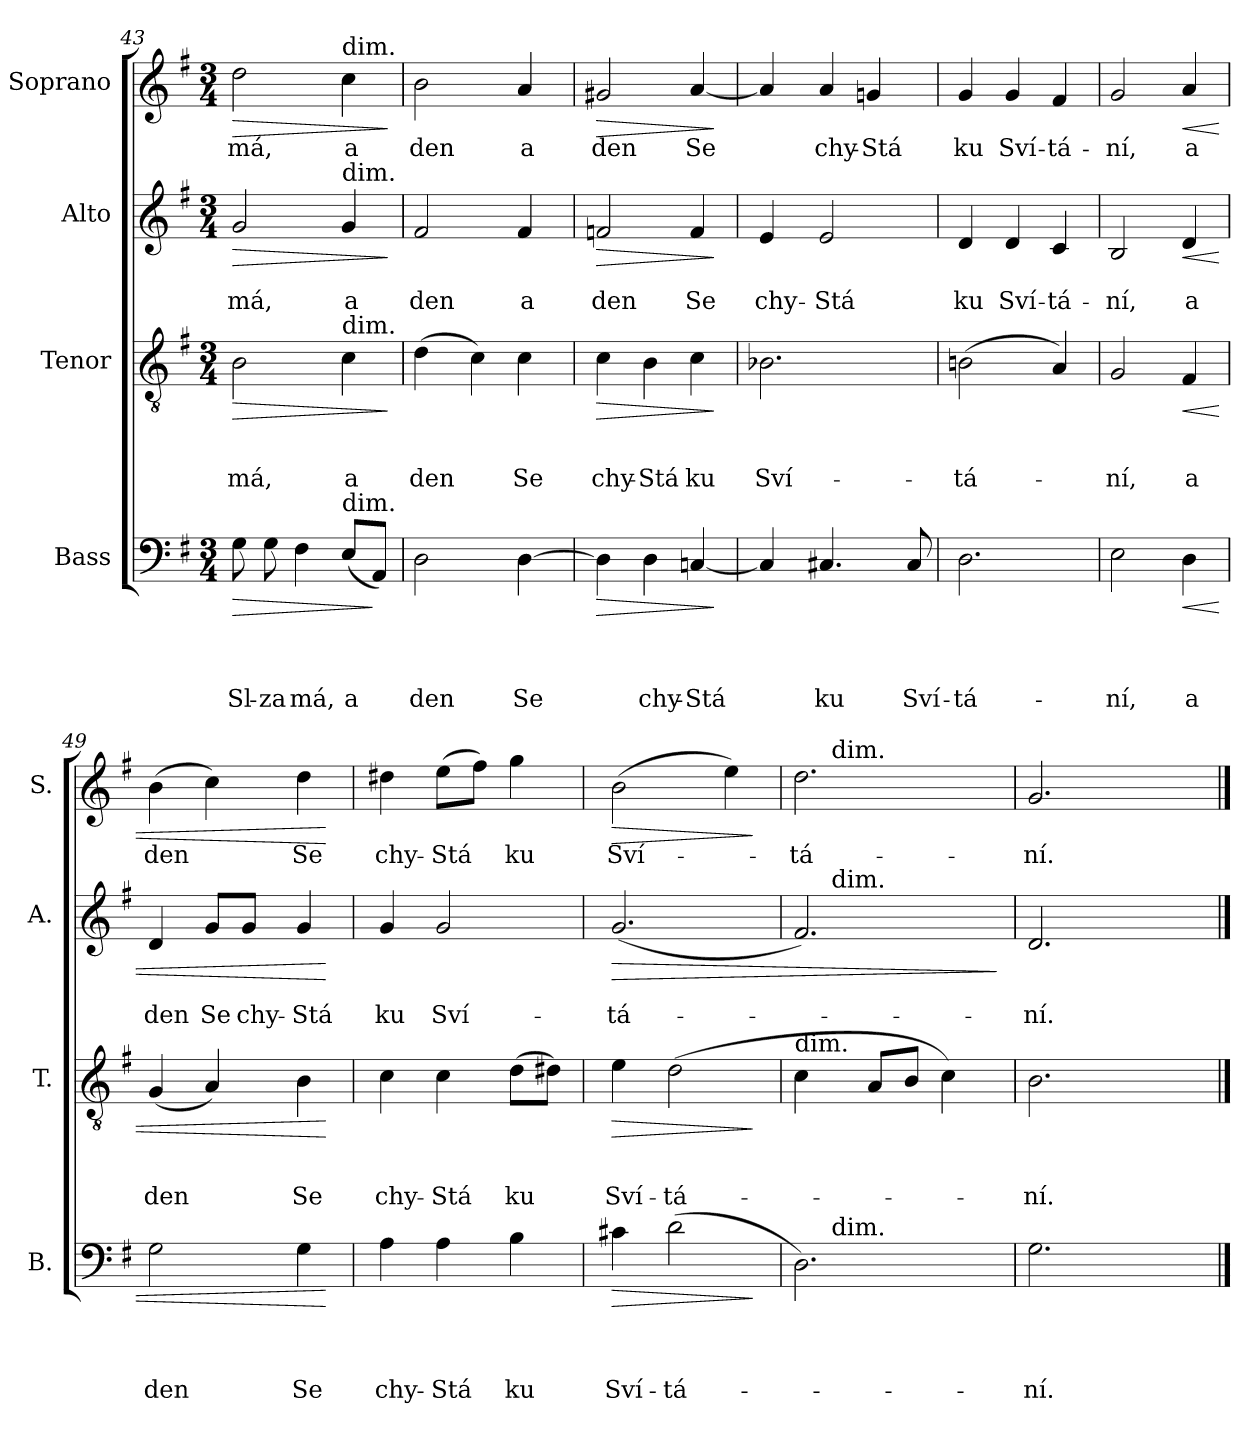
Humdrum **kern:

**kern	**text	**text	**text	**text	**dynam	**kern	**text	**text	**text	**dynam	**kern	**text	**text	**dynam	**kern	**text	**dynam
*part4	*part4	*part4	*part4	*part4	*part4	*part3	*part3	*part3	*part3	*part3	*part2	*part2	*part2	*part2	*part1	*part1	*part1
*staff4	*staff4	*staff4	*staff4	*staff4	*staff4	*staff3	*staff3	*staff3	*staff3	*staff3	*staff2	*staff2	*staff2	*staff2	*staff1	*staff1	*staff1
*I"Bass	*	*	*	*	*	*I"Tenor	*	*	*	*	*I"Alto	*	*	*	*I"Soprano	*	*
*I'B.	*	*	*	*	*	*I'T.	*	*	*	*	*I'A.	*	*	*	*I'S.	*	*
*clefF4	*	*	*	*	*	*clefGv2	*	*	*	*	*clefG2	*	*	*	*clefG2	*	*
*k[f#]	*	*	*	*	*	*k[f#]	*	*	*	*	*k[f#]	*	*	*	*k[f#]	*	*
*G:	*	*	*	*	*	*G:	*	*	*	*	*G:	*	*	*	*G:	*	*
*M3/4	*	*	*	*	*	*M3/4	*	*	*	*	*M3/4	*	*	*	*M3/4	*	*
=43	=43	=43	=43	=43	=43	=43	=43	=43	=43	=43	=43	=43	=43	=43	=43	=43	=43
!	!	!	!	!LO:LY:b	!LO:HP:b	!	!	!	!LO:LY:b	!LO:HP:b	!	!	!LO:LY:b	!LO:HP:b	!	!LO:LY:b	!LO:HP:b
8G\	.	.	.	Sl-	>	2B\	.	.	má,	>	2g/	.	má,	>	2dd\	má,	>
!	!	!	!	!LO:LY:b	!	!	!	!	!	!	!	!	!	!	!	!	!
8G\	.	.	.	-za	.	.	.	.	.	.	.	.	.	.	.	.	.
!	!	!	!	!LO:LY:b	!	!	!	!	!	!	!	!	!	!	!	!	!
4F#\	.	.	.	má,	.	.	.	.	.	.	.	.	.	.	.	.	.
!	!	!	!	!	!	!	!	!	!	!	!	!	!	!	!LO:TX:a:t=dim.	!	!
!	!	!	!	!	!	!	!	!	!	!	!LO:TX:a:t=dim.	!	!	!	!	!	!
!	!	!	!	!	!	!LO:TX:a:t=dim.	!	!	!	!	!	!	!	!	!	!	!
!LO:TX:a:t=dim.	!	!	!	!	!	!	!	!	!	!	!	!	!	!	!	!	!
!	!	!	!	!LO:LY:b	!	!	!	!	!LO:LY:b	!	!	!	!LO:LY:b	!	!	!LO:LY:b	!
(<8E/L	.	.	.	a	.	4c\	.	.	a	.	4g/	.	a	.	4cc\	a	.
8AA/J)	.	.	.	.	]	.	.	.	.	.	.	.	.	.	.	.	.
.	.	.	.	.	.	.	.	.	.	]	.	.	.	]	.	.	]
=44	=44	=44	=44	=44	=44	=44	=44	=44	=44	=44	=44	=44	=44	=44	=44	=44	=44
!	!	!	!	!LO:LY:b	!	!	!	!	!LO:LY:b	!	!	!	!LO:LY:b	!	!	!LO:LY:b	!
*	*	*	*	*	*	*	*	*	*	*	*^	*	*	*	*	*	*
2D\	.	.	.	den	.	(>4d\	.	.	den	.	2f#/	32ryy	.	den	.	2b\	den	.
.	.	.	.	.	.	.	.	.	.	.	.	2ryy	.	.	.	.	.	.
.	.	.	.	.	.	4c\)	.	.	.	.	.	.	.	.	.	.	.	.
!	!	!	!	!LO:LY:b	!	!	!	!	!LO:LY:b	!	!	!	!	!LO:LY:b	!	!	!LO:LY:b	!
[>4D\	.	.	.	Se	.	4c\	.	.	Se	.	4f#/	.	.	a	.	4a/	a	.
.	.	.	.	.	.	.	.	.	.	.	.	8..ryy	.	.	.	.	.	.
=45	=45	=45	=45	=45	=45	=45	=45	=45	=45	=45	=45	=45	=45	=45	=45	=45	=45	=45
!	!	!	!	!	!LO:HP:b	!	!	!	!LO:LY:b	!LO:HP:b	!	!	!	!LO:LY:b	!LO:HP:b	!	!LO:LY:b	!LO:HP:b
*	*	*	*	*	*	*	*	*	*	*	*v	*v	*	*	*	*	*	*
4D\]	.	.	.	.	>	4c\	.	.	chy-	>	2fn/	.	den	>	2g#X/	den	>
!	!	!	!	!LO:LY:b	!	!	!	!	!LO:LY:b	!	!	!	!	!	!	!	!
4D\	.	.	.	chy-	.	4B\	.	.	-Stá	.	.	.	.	.	.	.	.
!	!	!	!	!LO:LY:b	!	!	!	!	!LO:LY:b	!	!	!	!LO:LY:b	!	!	!LO:LY:b	!
[<4Cn/	.	.	.	-Stá	.	4c\	.	.	ku	.	4f/	.	Se	.	[<4a/	Se	.
.	.	.	.	.	]	.	.	.	.	]	.	.	.	]	.	.	]
=46	=46	=46	=46	=46	=46	=46	=46	=46	=46	=46	=46	=46	=46	=46	=46	=46	=46
!	!	!	!	!	!	!	!	!	!LO:LY:b	!	!	!	!LO:LY:b	!	!	!	!
*	*	*	*	*	*	*^	*	*	*	*	*	*	*	*	*	*	*
4C/]	.	.	.	.	.	2.B-X\	16ryy	.	.	Sví-	.	4e/	.	chy-	.	4a/]	.	.
.	.	.	.	.	.	.	2ryy	.	.	.	.	.	.	.	.	.	.	.
!	!	!	!	!LO:LY:b	!	!	!	!	!	!	!	!	!	!LO:LY:b	!	!	!LO:LY:b	!
4.C#X/	.	.	.	ku	.	.	.	.	.	.	.	2e/	.	-Stá	.	4a/	chy-	.
!	!	!	!	!	!	!	!	!	!	!	!	!	!	!	!	!	!LO:LY:b	!
.	.	.	.	.	.	.	.	.	.	.	.	.	.	.	.	4gn/	-Stá	.
.	.	.	.	.	.	.	8.ryy	.	.	.	.	.	.	.	.	.	.	.
!	!	!	!	!LO:LY:b	!	!	!	!	!	!	!	!	!	!	!	!	!	!
8C#/	.	.	.	Sví-	.	.	.	.	.	.	.	.	.	.	.	.	.	.
!!LO:LB:g=z
=47	=47	=47	=47	=47	=47	=47	=47	=47	=47	=47	=47	=47	=47	=47	=47	=47	=47	=47
!	!	!	!	!LO:LY:b	!	!	!	!	!	!LO:LY:b	!	!	!	!LO:LY:b	!	!	!LO:LY:b	!
*	*	*	*	*	*	*v	*v	*	*	*	*	*	*	*	*	*	*	*
2.D\	.	.	.	-tá-	.	(>2Bn\	.	.	-tá-	.	4d/	.	ku	.	4g/	ku	.
!	!	!	!	!	!	!	!	!	!	!	!	!	!LO:LY:b	!	!	!LO:LY:b	!
.	.	.	.	.	.	.	.	.	.	.	4d/	.	Sví-	.	4g/	Sví-	.
!	!	!	!	!	!	!	!	!	!	!	!	!	!LO:LY:b	!	!	!LO:LY:b	!
.	.	.	.	.	.	4A/)	.	.	.	.	4c/	.	-tá-	.	4f#/	-tá-	.
=48	=48	=48	=48	=48	=48	=48	=48	=48	=48	=48	=48	=48	=48	=48	=48	=48	=48
!	!	!	!	!LO:LY:b	!	!	!	!	!LO:LY:b	!	!	!	!LO:LY:b	!	!	!LO:LY:b	!
2E\	.	.	.	-ní,	.	2G/	.	.	-ní,	.	2B/	.	-ní,	.	2g/	-ní,	.
!	!	!	!	!LO:LY:b	!LO:HP:b	!	!	!	!LO:LY:b	!LO:HP:b	!	!	!LO:LY:b	!LO:HP:b	!	!LO:LY:b	!LO:HP:b
4D\	.	.	.	a	<	4F#/	.	.	a	<	4d/	.	a	<	4a/	a	<
=49	=49	=49	=49	=49	=49	=49	=49	=49	=49	=49	=49	=49	=49	=49	=49	=49	=49
!	!	!	!	!LO:LY:b	!	!	!	!	!LO:LY:b	!	!	!	!LO:LY:b	!	!	!LO:LY:b	!
2G\	.	.	.	den	.	(<4G/	.	.	den	.	4d/	.	den	.	(>4b\	den	.
!	!	!	!	!	!	!	!	!	!	!	!	!	!LO:LY:b	!	!	!	!
.	.	.	.	.	.	4A/)	.	.	.	.	8g/L	.	Se	.	4cc\)	.	.
!	!	!	!	!	!	!	!	!	!	!	!	!	!LO:LY:b	!	!	!	!
.	.	.	.	.	.	.	.	.	.	.	8g/J	.	chy-	.	.	.	.
!	!	!	!	!LO:LY:b	!	!	!	!	!LO:LY:b	!	!	!	!LO:LY:b	!	!	!LO:LY:b	!
4G\	.	.	.	Se	.	4B\	.	.	Se	.	4g/	.	-Stá	.	4dd\	Se	.
.	.	.	.	.	[	.	.	.	.	[	.	.	.	[	.	.	[
=50	=50	=50	=50	=50	=50	=50	=50	=50	=50	=50	=50	=50	=50	=50	=50	=50	=50
!	!	!	!	!LO:LY:b	!	!	!	!	!LO:LY:b	!	!	!	!LO:LY:b	!	!	!LO:LY:b	!
4A\	.	.	.	chy-	.	4c\	.	.	chy-	.	4g/	.	ku	.	4dd#X\	chy-	.
!	!	!	!	!LO:LY:b	!	!	!	!	!LO:LY:b	!	!	!	!LO:LY:b	!	!	!LO:LY:b	!
4A\	.	.	.	-Stá	.	4c\	.	.	-Stá	.	2g/	.	Sví-	.	(>8ee\L	-Stá	.
.	.	.	.	.	.	.	.	.	.	.	.	.	.	.	8ff#\J)	.	.
!	!	!	!	!LO:LY:b	!	!	!	!	!LO:LY:b	!	!	!	!	!	!	!LO:LY:b	!
4B\	.	.	.	ku	.	(>8d\L	.	.	ku	.	.	.	.	.	4gg\	ku	.
.	.	.	.	.	.	8d#X\J)	.	.	.	.	.	.	.	.	.	.	.
=51	=51	=51	=51	=51	=51	=51	=51	=51	=51	=51	=51	=51	=51	=51	=51	=51	=51
!	!	!	!	!LO:LY:b	!LO:HP:b	!	!	!	!LO:LY:b	!LO:HP:b	!	!	!LO:LY:b	!LO:HP:b	!	!LO:LY:b	!LO:HP:b
4c#X\	.	.	.	Sví-	>	4e\	.	.	Sví-	>	(<2.g/	.	-tá-	>	(>2b\	Sví-	>
!	!	!	!	!LO:LY:b	!	!	!	!	!LO:LY:b	!	!	!	!	!	!	!	!
(>2d\	.	.	.	-tá-	.	(>2d\	.	.	-tá-	.	.	.	.	.	.	.	.
.	.	.	.	.	.	.	.	.	.	.	.	.	.	.	4ee\)	.	.
.	.	.	.	.	]	.	.	.	.	]	.	.	.	.	.	.	]
=52	=52	=52	=52	=52	=52	=52	=52	=52	=52	=52	=52	=52	=52	=52	=52	=52	=52
!	!	!	!	!	!	!LO:TX:a:t=dim.	!	!	!	!	!	!	!	!	!	!	!
!	!	!	!	!	!	!	!	!	!	!	!	!	!	!	!	!LO:LY:b	!
*^	*	*	*	*	*	*	*	*	*	*	*^	*	*	*	*^	*	*
2.D\)	8ryy	.	.	.	.	.	4c\	.	.	.	.	2.f#/)	8ryy	.	.	.	2.dd\	8ryy	-tá-	.
!	!	!	!	!	!	!	!	!	!	!	!	!	!	!	!	!	!	!LO:TX:a:t=dim.	!	!
!	!	!	!	!	!	!	!	!	!	!	!	!	!LO:TX:a:t=dim.	!	!	!	!	!	!	!
!	!LO:TX:a:t=dim.	!	!	!	!	!	!	!	!	!	!	!	!	!	!	!	!	!	!	!
.	2ryy	.	.	.	.	.	.	.	.	.	.	.	2ryy	.	.	.	.	2ryy	.	.
.	.	.	.	.	.	.	8A/L	.	.	.	.	.	.	.	.	.	.	.	.	.
.	.	.	.	.	.	.	8B/J	.	.	.	.	.	.	.	.	.	.	.	.	.
.	.	.	.	.	.	.	4c\)	.	.	.	.	.	.	.	.	.	.	.	.	.
.	8ryy	.	.	.	.	.	.	.	.	.	.	.	8ryy	.	.	.	.	8ryy	.	.
.	.	.	.	.	.	.	.	.	.	.	.	.	.	.	.	]	.	.	.	.
=53	=53	=53	=53	=53	=53	=53	=53	=53	=53	=53	=53	=53	=53	=53	=53	=53	=53	=53	=53	=53
!	!	!	!	!	!LO:LY:b	!	!	!	!	!LO:LY:b	!	!	!	!	!LO:LY:b	!	!	!	!LO:LY:b	!
*	*	*	*	*	*	*	*^	*	*	*	*	*	*	*	*	*	*	*	*	*
2.G\	16.ryy	.	.	.	-ní.	.	2.B\	16.ryy	.	.	-ní.	.	2.d/	8ryy	.	-ní.	.	2.g/	8ryy	-ní.	.
.	2ryy	.	.	.	.	.	.	2ryy	.	.	.	.	.	.	.	.	.	.	.	.	.
.	.	.	.	.	.	.	.	.	.	.	.	.	.	2ryy	.	.	.	.	2ryy	.	.
.	8ryy	.	.	.	.	.	.	8ryy	.	.	.	.	.	.	.	.	.	.	.	.	.
.	.	.	.	.	.	.	.	.	.	.	.	.	.	8ryy	.	.	.	.	8ryy	.	.
.	32ryy	.	.	.	.	.	.	32ryy	.	.	.	.	.	.	.	.	.	.	.	.	.
*v	*v	*	*	*	*	*	*	*	*	*	*	*	*v	*v	*	*	*	*v	*v	*	*
*	*	*	*	*	*	*v	*v	*	*	*	*	*	*	*	*	*	*	*
==	==	==	==	==	==	==	==	==	==	==	==	==	==	==	==	==	==
*-	*-	*-	*-	*-	*-	*-	*-	*-	*-	*-	*-	*-	*-	*-	*-	*-	*-
